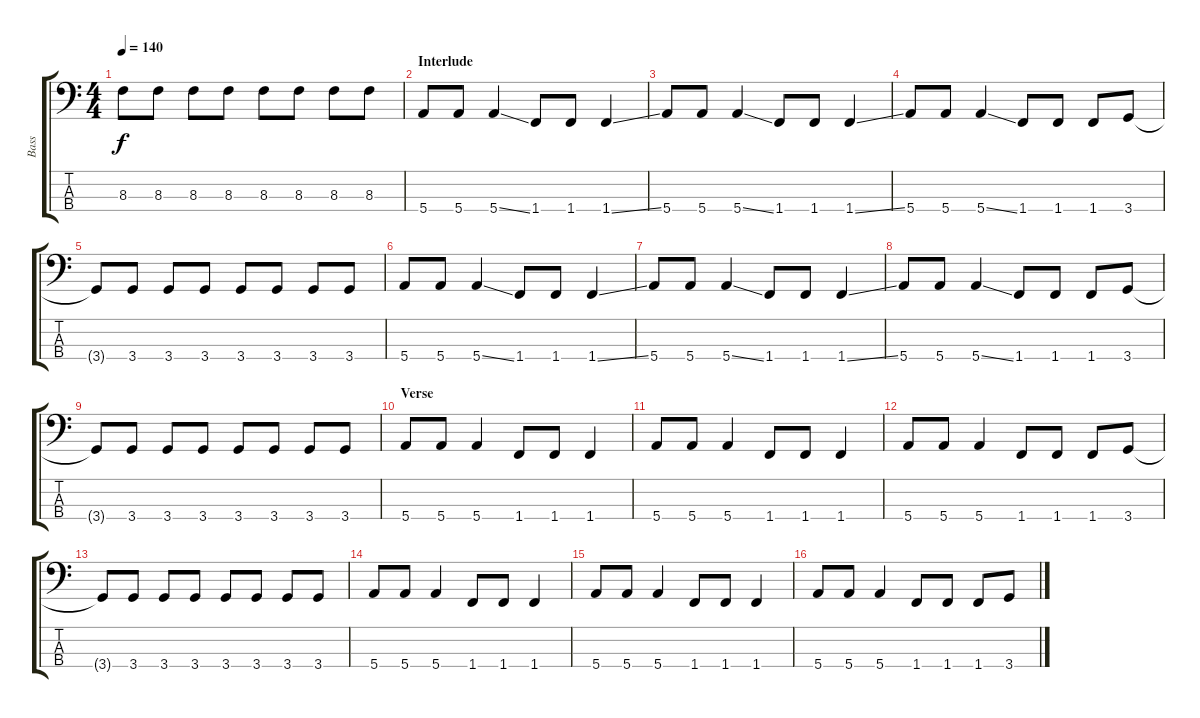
\track ("Bass" "Bass") {instrument electricbasspick}
\staff {score tabs}
\tuning (G2 D2 A1 E1) {hide}
\ts (4 4)
\tempo 140
\clef f4
\ks c
8.3.8{dy f} 8.3.8 8.3.8 8.3.8 8.3.8 8.3.8 8.3.8 8.3.8 |
\section ("" "Interlude")
5.4.8 5.4.8 5.4{ss}.4 1.4.8 1.4.8 1.4{ss}.4 |
5.4.8 5.4.8 5.4{ss}.4 1.4.8 1.4.8 1.4{ss}.4 |
5.4.8 5.4.8 5.4{ss}.4 1.4.8 1.4.8 1.4.8 3.4.8 |
3.4{t}.8 3.4.8 3.4.8 3.4.8 3.4.8 3.4.8 3.4.8 3.4.8 |
5.4.8 5.4.8 5.4{ss}.4 1.4.8 1.4.8 1.4{ss}.4 |
5.4.8 5.4.8 5.4{ss}.4 1.4.8 1.4.8 1.4{ss}.4 |
5.4.8 5.4.8 5.4{ss}.4 1.4.8 1.4.8 1.4.8 3.4.8 |
3.4{t}.8 3.4.8 3.4.8 3.4.8 3.4.8 3.4.8 3.4.8 3.4.8 |
\section ("" "Verse")
5.4.8 5.4.8 5.4.4 1.4.8 1.4.8 1.4.4 |
5.4.8 5.4.8 5.4.4 1.4.8 1.4.8 1.4.4 |
5.4.8 5.4.8 5.4.4 1.4.8 1.4.8 1.4.8 3.4.8 |
3.4{t}.8 3.4.8 3.4.8 3.4.8 3.4.8 3.4.8 3.4.8 3.4.8 |
5.4.8 5.4.8 5.4.4 1.4.8 1.4.8 1.4.4 |
5.4.8 5.4.8 5.4.4 1.4.8 1.4.8 1.4.4 |
5.4.8 5.4.8 5.4.4 1.4.8 1.4.8 1.4.8 3.4.8
